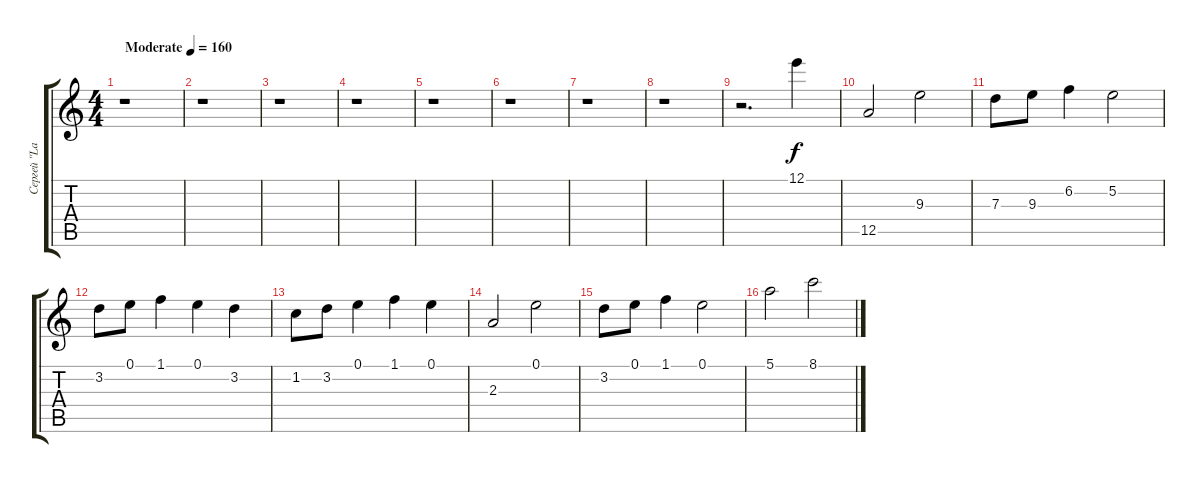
\track ("Сергей \"Lazar\"" "Сергей \"La") {instrument distortionguitar}
\staff {score tabs}
\tuning (E4 B3 G3 D3 A2 E2) {hide}
\ts (4 4)
\tempo (160 "Moderate")
\clef g2
\ks c
r.1{dy f instrument distortionguitar} |
r.1 |
r.1 |
r.1 |
r.1 |
r.1 |
r.1 |
r.1 |
r.2{d} 12.1.4 |
12.5.2 9.3.2 |
7.3.8 9.3.8 6.2.4 5.2.2 |
3.2.8 0.1.8 1.1.4 0.1.4 3.2.4 |
1.2.8 3.2.8 0.1.4 1.1.4 0.1.4 |
2.3.2 0.1.2 |
3.2.8 0.1.8 1.1.4 0.1.2 |
5.1.2 8.1.2
